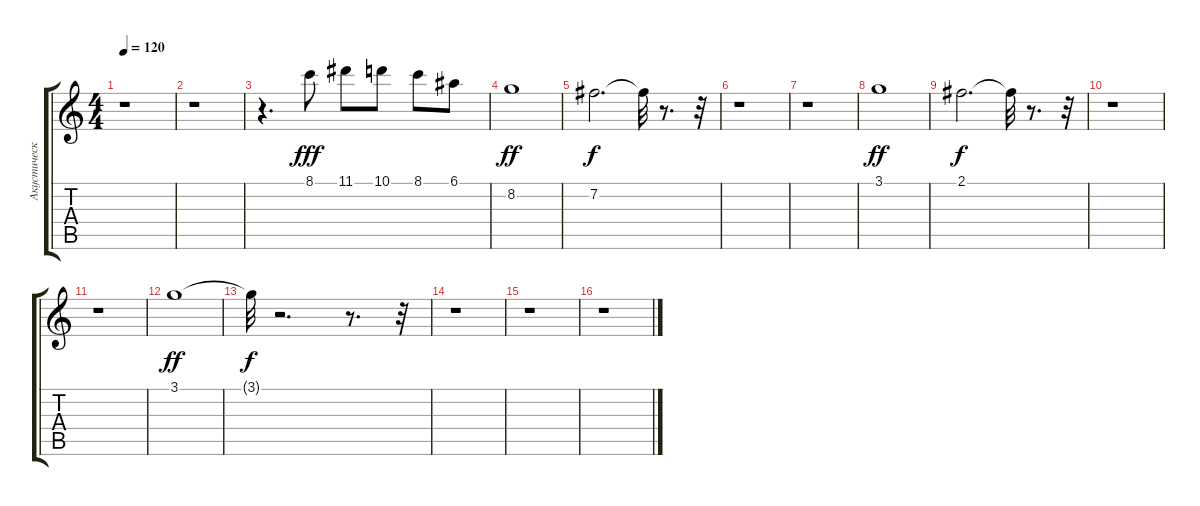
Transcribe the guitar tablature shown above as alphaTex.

\track ("Акустический Гранд Роял" "Акустическ") {instrument distortionguitar}
\staff {score tabs}
\tuning (E4 B3 G3 D3 A2 E2) {hide}
\ts (4 4)
\tempo 120
\clef g2
\ks c
r.1{dy f} |
r.1 |
r.4{d} 8.1.8{dy fff} 11.1.8 10.1.8 8.1.8 6.1.8 |
8.2.1{dy ff} |
7.2.2{d dy f} 7.2{t}.32 r.8{d} r.32 |
r.1 |
r.1 |
3.1.1{dy ff} |
2.1.2{d dy f} 2.1{t}.32 r.8{d} r.32 |
r.1 |
r.1 |
3.1.1{dy ff} |
3.1{t}.32{dy f} r.2{d} r.8{d} r.32 |
r.1 |
r.1 |
r.1
